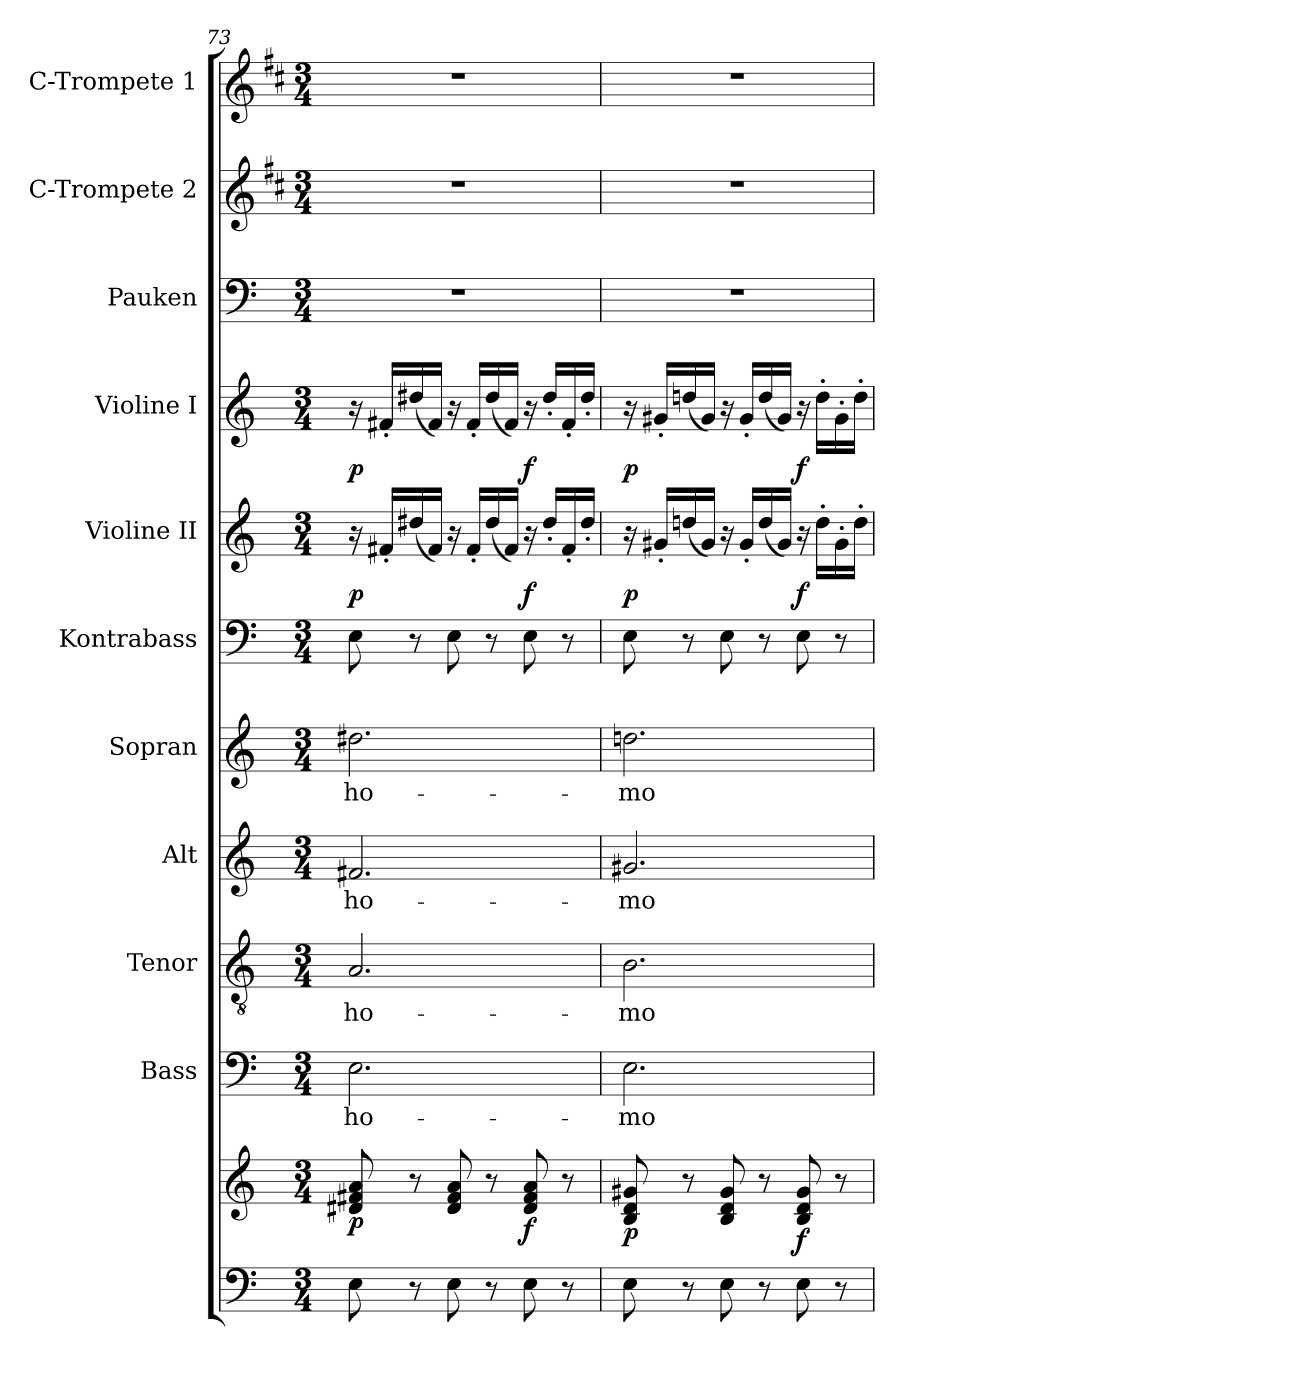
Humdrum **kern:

**kern	**kern	**dynam	**kern	**text	**kern	**text	**kern	**text	**kern	**text	**kern	**kern	**dynam	**kern	**dynam	**kern	**kern	**kern
*part11	*part11	*part11	*part10	*part10	*part9	*part9	*part8	*part8	*part7	*part7	*part6	*part5	*part5	*part4	*part4	*part3	*part2	*part1
*staff12	*staff11	*staff11/12	*staff10	*staff10	*staff9	*staff9	*staff8	*staff8	*staff7	*staff7	*staff6	*staff5	*staff5	*staff4	*staff4	*staff3	*staff2	*staff1
*	*	*	*I"Bass	*	*I"Tenor	*	*I"Alt	*	*I"Sopran	*	*I"Kontrabass	*I"Violine II	*	*I"Violine I	*	*I"Pauken	*I"C-Trompete 2	*I"C-Trompete 1
*	*	*	*I'B.	*	*I'T.	*	*I'A.	*	*I'S.	*	*I'Kb.	*I'Vl. II	*	*I'Vl. I	*	*I'Pk.	*I'C Trp. 2	*I'C Trp. 1
*clefF4	*clefG2	*	*clefF4	*	*clefGv2	*	*clefG2	*	*clefG2	*	*clefF4	*clefG2	*	*clefG2	*	*clefF4	*clefG2	*clefG2
*	*	*	*	*	*	*	*	*	*	*	*ITrd7c12	*	*	*	*	*	*ITrd1c2	*ITrd1c2
*k[]	*k[]	*	*k[]	*	*k[]	*	*k[]	*	*k[]	*	*k[]	*k[]	*	*k[]	*	*k[]	*k[]	*k[]
*C:	*C:	*	*C:	*	*C:	*	*C:	*	*C:	*	*C:	*C:	*	*C:	*	*C:	*C:	*C:
*M3/4	*M3/4	*	*M3/4	*	*M3/4	*	*M3/4	*	*M3/4	*	*M3/4	*M3/4	*	*M3/4	*	*M3/4	*M3/4	*M3/4
=73	=73	=73	=73	=73	=73	=73	=73	=73	=73	=73	=73	=73	=73	=73	=73	=73	=73	=73
!	!	!LO:DY:b	!	!LO:LY:b	!	!LO:LY:b	!	!LO:LY:b	!	!LO:LY:b	!	!	!LO:DY:b	!	!LO:DY:b	!	!	!
8E\	8d#X/ 8f#X/ 8a/	p	2.E\	ho-	2.A/	ho-	2.f#X/	ho-	2.dd#X\	ho-	8EE\	16r	p	16r	p	2.r	2.r	2.r
.	.	.	.	.	.	.	.	.	.	.	.	16f#X'</LL	.	16f#X'</LL	.	.	.	.
8r	8r	.	.	.	.	.	.	.	.	.	8r	(<16dd#X/	.	(<16dd#X/	.	.	.	.
.	.	.	.	.	.	.	.	.	.	.	.	16f#/JJ)	.	16f#/JJ)	.	.	.	.
8E\	8d#/ 8f#/ 8a/	.	.	.	.	.	.	.	.	.	8EE\	16r	.	16r	.	.	.	.
.	.	.	.	.	.	.	.	.	.	.	.	16f#'</LL	.	16f#'</LL	.	.	.	.
8r	8r	.	.	.	.	.	.	.	.	.	8r	(<16dd#/	.	(<16dd#/	.	.	.	.
.	.	.	.	.	.	.	.	.	.	.	.	16f#/JJ)	.	16f#/JJ)	.	.	.	.
!	!	!LO:DY:b	!	!	!	!	!	!	!	!	!	!	!LO:DY:b	!	!LO:DY:b	!	!	!
8E\	8d#/ 8f#/ 8a/	f	.	.	.	.	.	.	.	.	8EE\	16r	f	16r	f	.	.	.
.	.	.	.	.	.	.	.	.	.	.	.	16dd#'</LL	.	16dd#'</LL	.	.	.	.
8r	8r	.	.	.	.	.	.	.	.	.	8r	16f#'</	.	16f#'</	.	.	.	.
.	.	.	.	.	.	.	.	.	.	.	.	16dd#'</JJ	.	16dd#'</JJ	.	.	.	.
!!LO:PB:g=z
=74	=74	=74	=74	=74	=74	=74	=74	=74	=74	=74	=74	=74	=74	=74	=74	=74	=74	=74
!	!	!LO:DY:b	!	!LO:LY:b	!	!LO:LY:b	!	!LO:LY:b	!	!LO:LY:b	!	!	!LO:DY:b	!	!LO:DY:b	!	!	!
8E\	8B/ 8d/ 8g#X/	p	2.E\	-mo	2.B\	-mo	2.g#X/	-mo	2.ddn\	-mo	8EE\	16r	p	16r	p	2.r	2.r	2.r
.	.	.	.	.	.	.	.	.	.	.	.	16g#X'</LL	.	16g#X'</LL	.	.	.	.
8r	8r	.	.	.	.	.	.	.	.	.	8r	(<16ddn/	.	(<16ddn/	.	.	.	.
.	.	.	.	.	.	.	.	.	.	.	.	16g#/JJ)	.	16g#/JJ)	.	.	.	.
8E\	8B/ 8d/ 8g#/	.	.	.	.	.	.	.	.	.	8EE\	16r	.	16r	.	.	.	.
.	.	.	.	.	.	.	.	.	.	.	.	16g#'</LL	.	16g#'</LL	.	.	.	.
8r	8r	.	.	.	.	.	.	.	.	.	8r	(<16dd/	.	(<16dd/	.	.	.	.
.	.	.	.	.	.	.	.	.	.	.	.	16g#/JJ)	.	16g#/JJ)	.	.	.	.
!	!	!LO:DY:b	!	!	!	!	!	!	!	!	!	!	!LO:DY:b	!	!LO:DY:b	!	!	!
8E\	8B/ 8d/ 8g#/	f	.	.	.	.	.	.	.	.	8EE\	16r	f	16r	f	.	.	.
.	.	.	.	.	.	.	.	.	.	.	.	16dd'>\LL	.	16dd'>\LL	.	.	.	.
8r	8r	.	.	.	.	.	.	.	.	.	8r	16g#'>\	.	16g#'>\	.	.	.	.
.	.	.	.	.	.	.	.	.	.	.	.	16dd'>\JJ	.	16dd'>\JJ	.	.	.	.
=	=	=	=	=	=	=	=	=	=	=	=	=	=	=	=	=	=	=
*-	*-	*-	*-	*-	*-	*-	*-	*-	*-	*-	*-	*-	*-	*-	*-	*-	*-	*-
